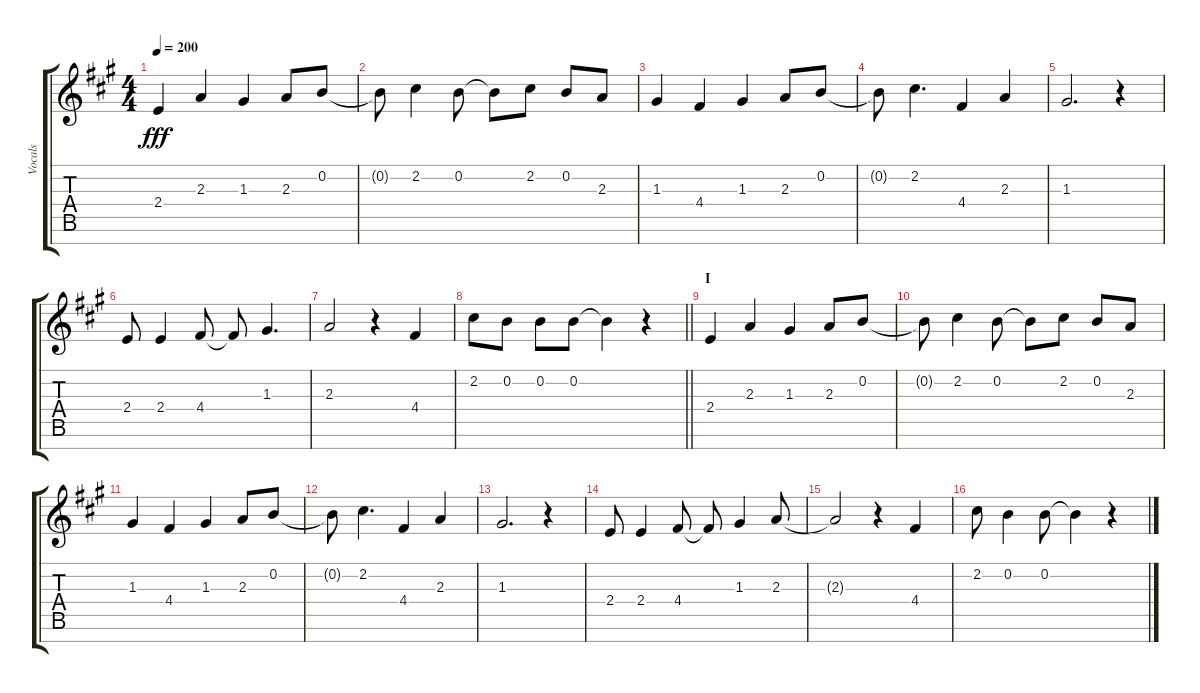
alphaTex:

\track ("Vocals" "Vocals") {instrument voiceoohs}
\staff {score tabs}
\tuning (E5 B4 G4 D4 A3 E3 B2) {hide}
\ts (4 4)
\tempo 200
\clef g2
\ks a
2.4.4{dy fff} 2.3.4 1.3.4 2.3.8 0.2.8 |
0.2{t}.8 2.2.4 0.2.8 0.2{t}.8 2.2.8 0.2.8 2.3.8 |
1.3.4 4.4.4 1.3.4 2.3.8 0.2.8 |
0.2{t}.8 2.2.4{d} 4.4.4 2.3.4 |
1.3.2{d} r.4 |
2.4.8 2.4.4 4.4.8 4.4{t}.8 1.3.4{d} |
2.3.2 r.4 4.4.4 |
\barLineRight lightlight
2.2.8 0.2.8 0.2.8 0.2.8 0.2{t}.4 r.4 |
\section ("" "I")
2.4.4 2.3.4 1.3.4 2.3.8 0.2.8 |
0.2{t}.8 2.2.4 0.2.8 0.2{t}.8 2.2.8 0.2.8 2.3.8 |
1.3.4 4.4.4 1.3.4 2.3.8 0.2.8 |
0.2{t}.8 2.2.4{d} 4.4.4 2.3.4 |
1.3.2{d} r.4 |
2.4.8 2.4.4 4.4.8 4.4{t}.8 1.3.4 2.3.8 |
2.3{t}.2 r.4 4.4.4 |
2.2.8 0.2.4 0.2.8 0.2{t}.4 r.4
